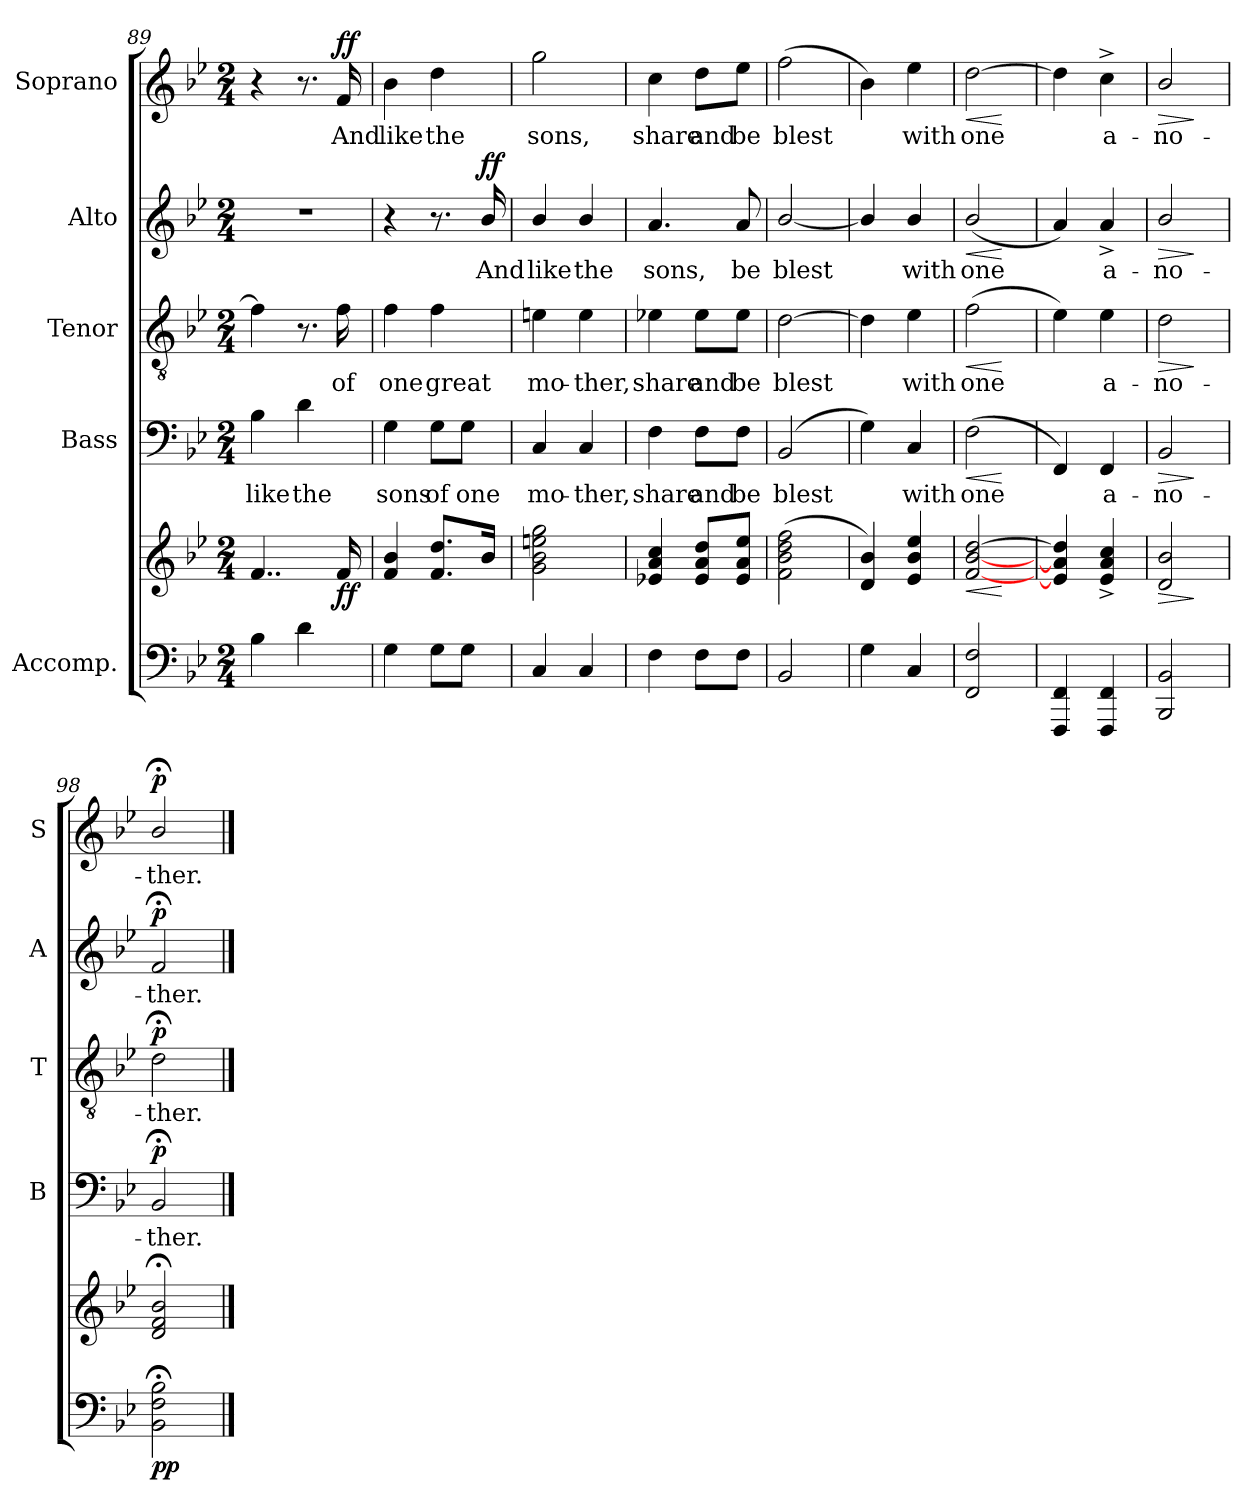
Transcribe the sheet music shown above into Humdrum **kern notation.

**kern	**kern	**dynam	**kern	**text	**dynam	**kern	**text	**dynam	**kern	**text	**dynam	**kern	**text	**dynam
*part5	*part5	*part5	*part4	*part4	*part4	*part3	*part3	*part3	*part2	*part2	*part2	*part1	*part1	*part1
*staff6	*staff5	*staff5/6	*staff4	*staff4	*staff4	*staff3	*staff3	*staff3	*staff2	*staff2	*staff2	*staff1	*staff1	*staff1
*I"Accomp.	*	*	*I"Bass	*	*	*I"Tenor	*	*	*I"Alto	*	*	*I"Soprano	*	*
*	*	*	*I'B	*	*	*I'T	*	*	*I'A	*	*	*I'S	*	*
!!LO:LB:g=z
*clefF4	*clefG2	*	*clefF4	*	*	*clefGv2	*	*	*clefG2	*	*	*clefG2	*	*
*k[b-e-]	*k[b-e-]	*	*k[b-e-]	*	*	*k[b-e-]	*	*	*k[b-e-]	*	*	*k[b-e-]	*	*
*B-:	*B-:	*	*B-:	*	*	*B-:	*	*	*B-:	*	*	*B-:	*	*
*M2/4	*M2/4	*	*M2/4	*	*	*M2/4	*	*	*M2/4	*	*	*M2/4	*	*
=89	=89	=89	=89	=89	=89	=89	=89	=89	=89	=89	=89	=89	=89	=89
!	!	!	!	!LO:LY:b	!	!	!	!	!LO:N:vis=1	!	!	!	!	!
4B-	4..f	.	4B-	like	.	4f]	.	.	2r	.	.	4r	.	.
!	!	!	!	!LO:LY:b	!	!	!	!	!	!	!	!	!	!
4d	.	.	4d	the	.	8.r	.	.	.	.	.	8.r	.	.
!	!	!LO:DY:b	!	!	!	!	!LO:LY:b	!	!	!	!	!	!LO:LY:b	!LO:DY:b
.	16f	ff	.	.	.	16f	of	.	.	.	.	16f	And	ff
=90	=90	=90	=90	=90	=90	=90	=90	=90	=90	=90	=90	=90	=90	=90
!	!	!	!	!LO:LY:b	!	!	!LO:LY:b	!	!	!	!	!	!LO:LY:b	!
4G	4f 4b-	.	4G	sons	.	4f	one	.	4r	.	.	4b-	like	.
!	!	!	!	!LO:LY:b	!	!	!LO:LY:b	!	!	!	!	!	!LO:LY:b	!
8GL	8.f 8.ddL	.	8G\L	of	.	4f	great	.	8.r	.	.	4dd	the	.
!	!	!	!	!LO:LY:b	!	!	!	!	!	!	!	!	!	!
8GJ	.	.	8G\J	one	.	.	.	.	.	.	.	.	.	.
!	!	!	!	!	!	!	!	!	!	!LO:LY:b	!LO:DY:b	!	!	!
.	16b-J	.	.	.	.	.	.	.	16b-/	And	ff	.	.	.
=91	=91	=91	=91	=91	=91	=91	=91	=91	=91	=91	=91	=91	=91	=91
!	!	!	!	!LO:LY:b	!	!	!LO:LY:b	!	!	!LO:LY:b	!	!	!LO:LY:b	!
4C	2g 2b- 2een 2gg	.	4C	mo-	.	4en	mo-	.	4b-/	like	.	2gg	sons,	.
!	!	!	!	!LO:LY:b	!	!	!LO:LY:b	!	!	!LO:LY:b	!	!	!	!
4C	.	.	4C	-ther,	.	4e	-ther,	.	4b-/	the	.	.	.	.
=92	=92	=92	=92	=92	=92	=92	=92	=92	=92	=92	=92	=92	=92	=92
!	!	!	!	!LO:LY:b	!	!	!LO:LY:b	!	!	!LO:LY:b	!	!	!LO:LY:b	!
4F	4e-X 4a 4cc	.	4F	share	.	4e-X	share	.	4.a	sons,	.	4cc	share	.
!	!	!	!	!LO:LY:b	!	!	!LO:LY:b	!	!	!	!	!	!LO:LY:b	!
8FL	8e- 8a 8ddL	.	8F\L	and	.	8e-\L	and	.	.	.	.	8dd\L	and	.
!	!	!	!	!LO:LY:b	!	!	!LO:LY:b	!	!	!LO:LY:b	!	!	!LO:LY:b	!
8FJ	8e- 8a 8ee-J	.	8F\J	be	.	8e-\J	be	.	8a	be	.	8ee-\J	be	.
=93	=93	=93	=93	=93	=93	=93	=93	=93	=93	=93	=93	=93	=93	=93
!	!	!	!	!LO:LY:b	!	!	!LO:LY:b	!	!	!LO:LY:b	!	!	!LO:LY:b	!
2BB-	(>2f 2b- 2dd 2ff	.	(<2BB-	blest	.	[2d	blest	.	[2b-/	blest	.	(>2ff	blest	.
=94	=94	=94	=94	=94	=94	=94	=94	=94	=94	=94	=94	=94	=94	=94
4G	4d 4b-)	.	4G)	.	.	4d]	.	.	4b-/]	.	.	4b-)	.	.
!	!	!	!	!LO:LY:b	!	!	!LO:LY:b	!	!	!LO:LY:b	!	!	!LO:LY:b	!
4C	4e- 4b- 4ee-	.	4C	with	.	4e-	with	.	4b-/	with	.	4ee-	with	.
=95	=95	=95	=95	=95	=95	=95	=95	=95	=95	=95	=95	=95	=95	=95
!	!	!LO:HP:b	!	!LO:LY:b	!LO:HP:b	!	!LO:LY:b	!LO:HP:b	!	!LO:LY:b	!LO:HP:b	!	!LO:LY:b	!LO:HP:b
2FF 2F	[2f [2b- [2dd	<	(<2F	one	<	(>2f	one	<	(<2b-/	one	<	[2dd	one	<
.	.	[	.	.	[	.	.	[	.	.	[	.	.	[
=96	=96	=96	=96	=96	=96	=96	=96	=96	=96	=96	=96	=96	=96	=96
4FFF 4FF	4e-] 4a] 4dd]	.	4FF)	.	.	4e-)	.	.	4a)	.	.	4dd]	.	.
!	!	!	!	!LO:LY:b	!	!	!LO:LY:b	!	!	!LO:LY:b	!	!	!LO:LY:b	!
4FFF 4FF	4e-^ 4a^ 4cc^	.	4FF	a-	.	4e-	a-	.	4a^	a-	.	4cc^	a-	.
=97	=97	=97	=97	=97	=97	=97	=97	=97	=97	=97	=97	=97	=97	=97
!	!	!LO:HP:b	!	!LO:LY:b	!LO:HP:b	!	!LO:LY:b	!LO:HP:b	!	!LO:LY:b	!LO:HP:b	!	!LO:LY:b	!LO:HP:b
2BBB- 2BB-	2d/ 2b-/	>	2BB-	-no-	>	2d	-no-	>	2b-/	-no-	>	2b-/	-no-	>
.	.	]	.	.	]	.	.	]	.	.	]	.	.	]
=98	=98	=98	=98	=98	=98	=98	=98	=98	=98	=98	=98	=98	=98	=98
!	!	!LO:DY:b=2	!	!LO:LY:b	!	!	!LO:LY:b	!	!	!LO:LY:b	!	!	!LO:LY:b	!
!	!	!LO:DY:n=1:b	!	!	!LO:DY:b	!	!	!LO:DY:b	!	!	!LO:DY:b	!	!	!LO:DY:b
2BB-;< 2F;< 2B-;<	2d/;< 2f/;< 2b-/;<	p p	2BB-;<	ther.	p	2d;<	ther.	p	2f;<	ther.	p	2b-;</	ther.	p
==	==	==	==	==	==	==	==	==	==	==	==	==	==	==
*-	*-	*-	*-	*-	*-	*-	*-	*-	*-	*-	*-	*-	*-	*-
